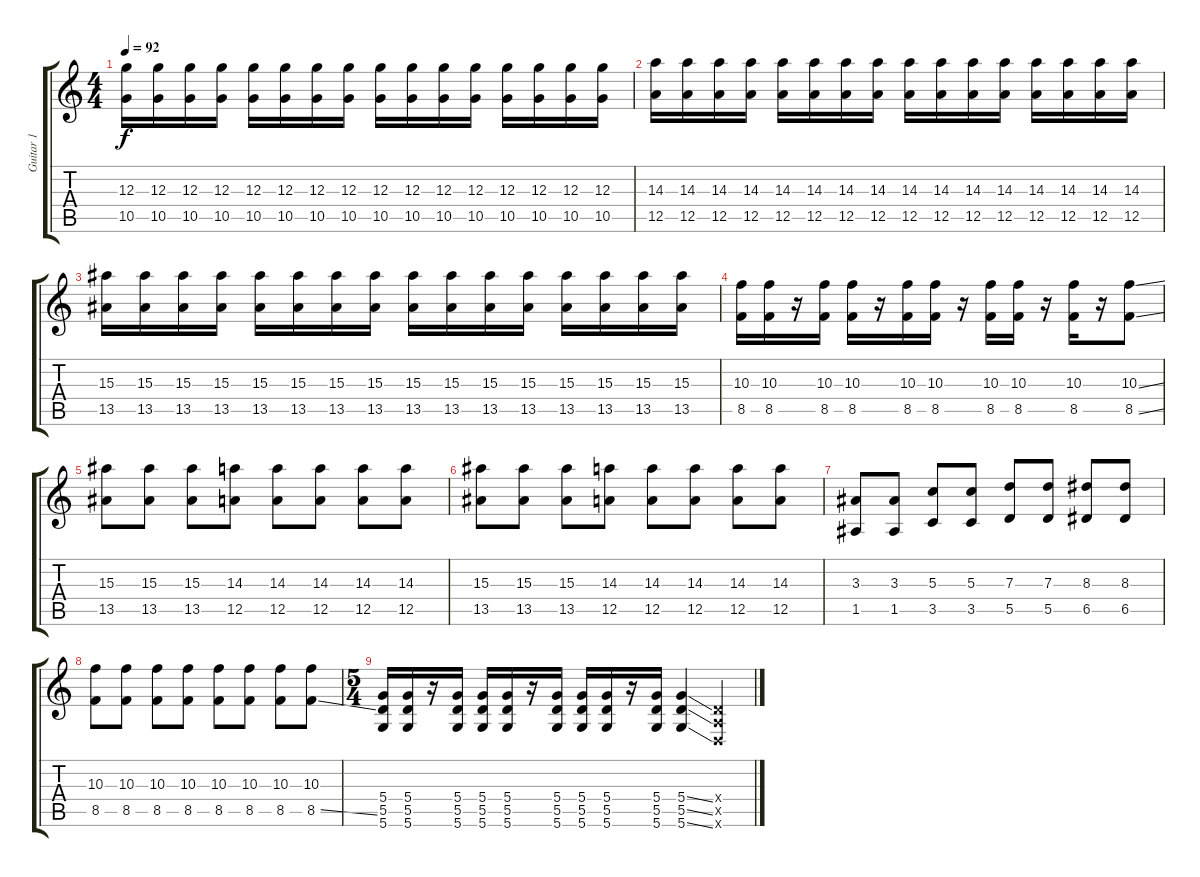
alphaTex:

\track ("Guitar 1" "Guitar 1") {instrument distortionguitar}
\staff {score tabs}
\tuning (E4 B3 G3 D3 A2 D2) {hide}
\ts (4 4)
\tempo 92
\clef g2
\ks c
(12.3 10.5).16{dy f} (12.3 10.5).16 (12.3 10.5).16 (12.3 10.5).16 (12.3 10.5).16 (12.3 10.5).16 (12.3 10.5).16 (12.3 10.5).16 (12.3 10.5).16 (12.3 10.5).16 (12.3 10.5).16 (12.3 10.5).16 (12.3 10.5).16 (12.3 10.5).16 (12.3 10.5).16 (12.3 10.5).16 |
(14.3 12.5).16 (14.3 12.5).16 (14.3 12.5).16 (14.3 12.5).16 (14.3 12.5).16 (14.3 12.5).16 (14.3 12.5).16 (14.3 12.5).16 (14.3 12.5).16 (14.3 12.5).16 (14.3 12.5).16 (14.3 12.5).16 (14.3 12.5).16 (14.3 12.5).16 (14.3 12.5).16 (14.3 12.5).16 |
(15.3 13.5).16 (15.3 13.5).16 (15.3 13.5).16 (15.3 13.5).16 (15.3 13.5).16 (15.3 13.5).16 (15.3 13.5).16 (15.3 13.5).16 (15.3 13.5).16 (15.3 13.5).16 (15.3 13.5).16 (15.3 13.5).16 (15.3 13.5).16 (15.3 13.5).16 (15.3 13.5).16 (15.3 13.5).16 |
(10.3 8.5).16 (10.3 8.5).16 r.16 (10.3 8.5).16 (10.3 8.5).16 r.16 (10.3 8.5).16 (10.3 8.5).16 r.16 (10.3 8.5).16 (10.3 8.5).16 r.16 (10.3 8.5).16 r.16 (10.3{ss} 8.5{ss}).8 |
(15.3 13.5).8 (15.3 13.5).8 (15.3 13.5).8 (14.3 12.5).8 (14.3 12.5).8 (14.3 12.5).8 (14.3 12.5).8 (14.3 12.5).8 |
(15.3 13.5).8 (15.3 13.5).8 (15.3 13.5).8 (14.3 12.5).8 (14.3 12.5).8 (14.3 12.5).8 (14.3 12.5).8 (14.3 12.5).8 |
(3.3 1.5).8 (3.3 1.5).8 (5.3 3.5).8 (5.3 3.5).8 (7.3 5.5).8 (7.3 5.5).8 (8.3 6.5).8 (8.3 6.5).8 |
(10.3 8.5).8 (10.3 8.5).8 (10.3 8.5).8 (10.3 8.5).8 (10.3 8.5).8 (10.3 8.5).8 (10.3 8.5).8 (10.3 8.5{ss}).8 |
\ts (5 4)
(5.4 5.5 5.6).16 (5.4 5.5 5.6).16 r.16 (5.4 5.5 5.6).16 (5.4 5.5 5.6).16 (5.4 5.5 5.6).16 r.16 (5.4 5.5 5.6).16 (5.4 5.5 5.6).16 (5.4 5.5 5.6).16 r.16 (5.4 5.5 5.6).16 (5.4{ss} 5.5{ss} 5.6{ss}).4 (0.4{x} 0.5{x} 0.6{x}).4
